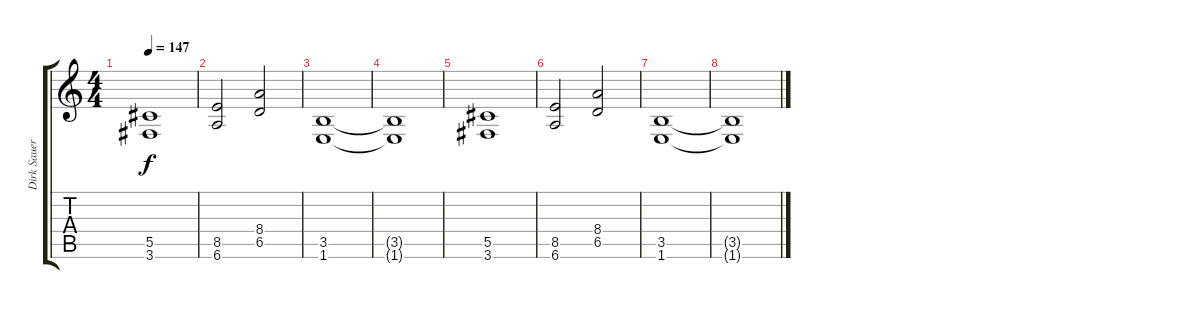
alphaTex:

\track ("Dirk Sauer - Rhythm guitar" "Dirk Sauer") {instrument distortionguitar}
\staff {score tabs}
\tuning (Eb4 Bb3 Gb3 Db3 Ab2 Eb2) {hide}
\ts (4 4)
\tempo 147
\clef g2
\ks c
(5.5 3.6).1{dy f volume 16} |
(8.5 6.6).2 (8.4 6.5).2 |
(3.5 1.6).1 |
(3.5{t} 1.6{t}).1 |
(5.5 3.6).1 |
(8.5 6.6).2 (8.4 6.5).2 |
(3.5 1.6).1 |
(3.5{t} 1.6{t}).1
